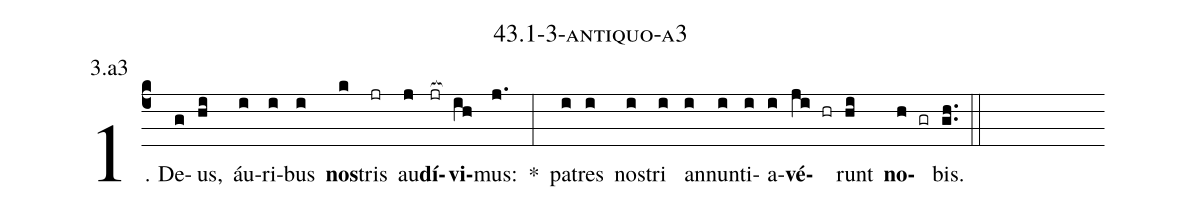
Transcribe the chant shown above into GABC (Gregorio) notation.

name: 43.1-3-antiquo-a3;
annotation: 3.a3;
%%
(c4)1. De(g)us,(hi) áu(i)ri(i)bus(i) <b>nos</b>(k)tris(jr) au(j)<b>dí</b>(jr[ocb:1{])<b>vi</b>(ih[ocb:0}])mus:(j.) *(:) pa(i)tres(i) nos(i)tri(i) an(i)nun(i)ti(i)a(i)<b>vé</b>(ji hr)runt(hi) <b>no</b>(h gr)bis.(gh..) (::)
